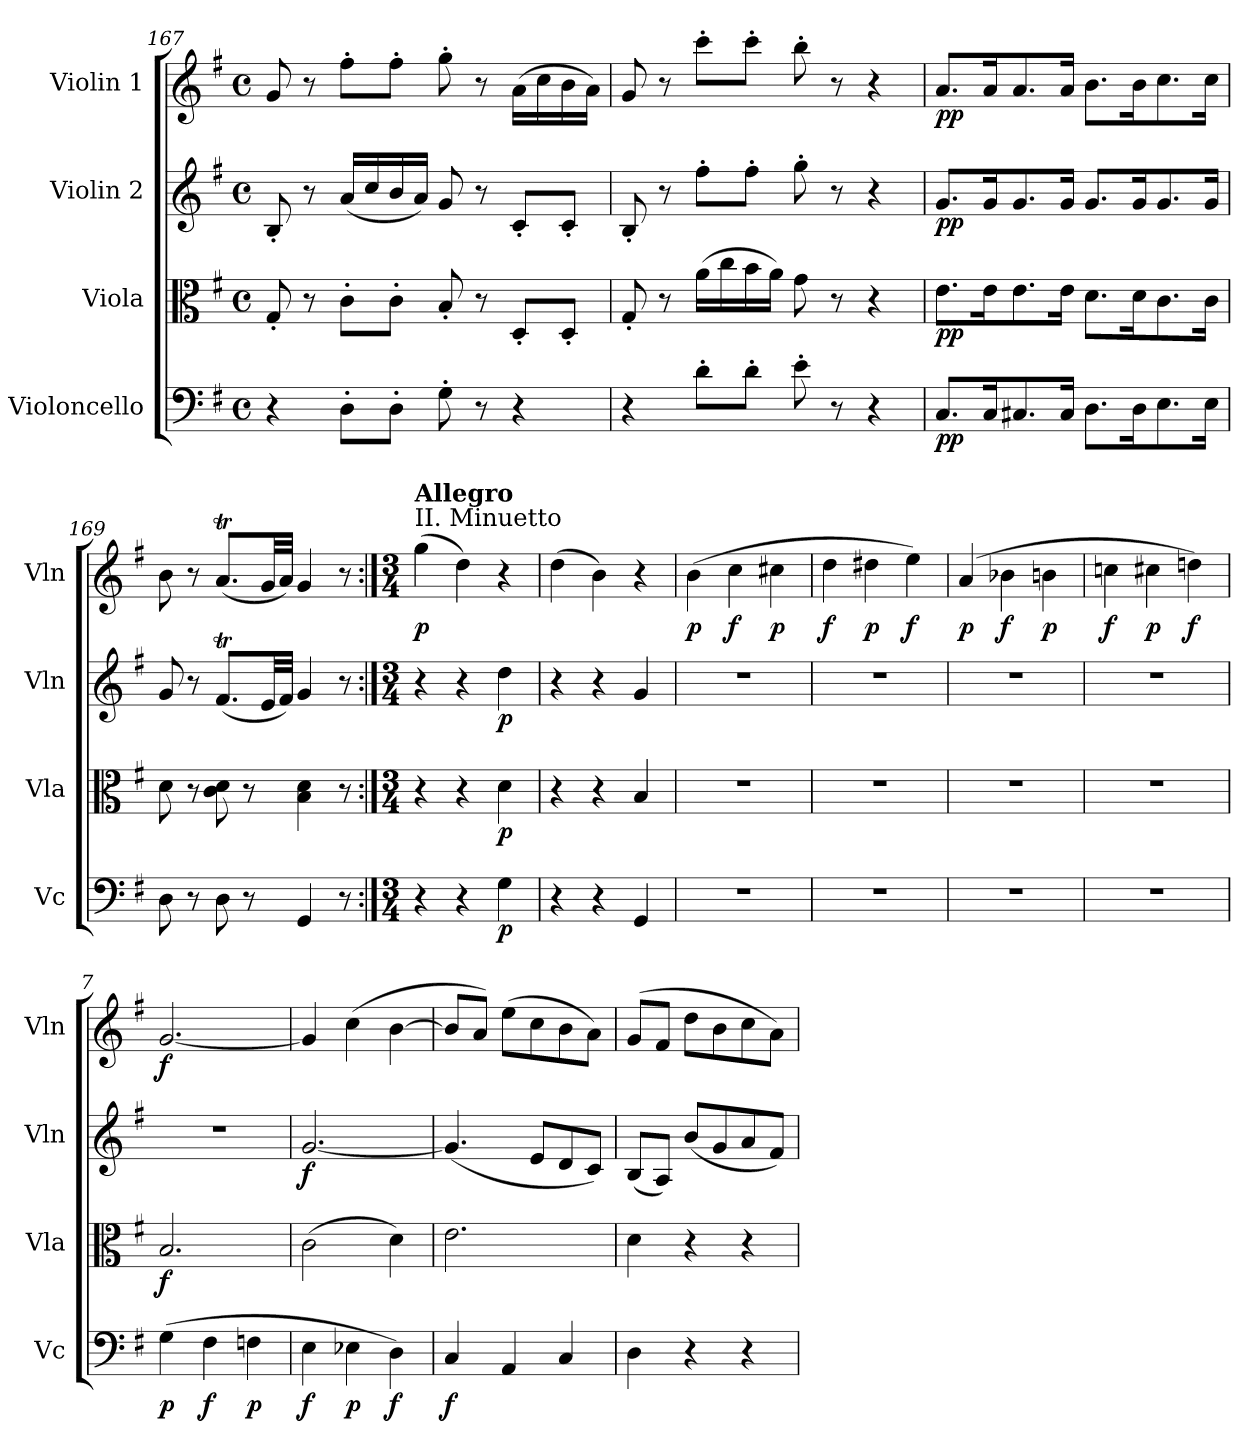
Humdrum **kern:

**kern	**dynam	**kern	**dynam	**kern	**dynam	**kern	**dynam
*part4	*part4	*part3	*part3	*part2	*part2	*part1	*part1
*staff4	*staff4	*staff3	*staff3	*staff2	*staff2	*staff1	*staff1
*I"Violoncello	*	*I"Viola	*	*I"Violin 2	*	*I"Violin 1	*
*I'Vc	*	*I'Vla	*	*I'Vln	*	*I'Vln	*
*clefF4	*	*clefC3	*	*clefG2	*	*clefG2	*
*k[f#]	*	*k[f#]	*	*k[f#]	*	*k[f#]	*
*M4/4	*	*M4/4	*	*M4/4	*	*M4/4	*
*met(c)	*	*met(c)	*	*met(c)	*	*met(c)	*
=167	=167	=167	=167	=167	=167	=167	=167
4r	.	8G'/	.	8B'/	.	8g/	.
.	.	8r	.	8r	.	8r	.
8D'\L	.	8c'\L	.	(16a/LL	.	8ff#'\L	.
.	.	.	.	16cc/	.	.	.
8D'\J	.	8c'\J	.	16b/	.	8ff#'\J	.
.	.	.	.	16a/JJ)	.	.	.
8G'\	.	8B'/	.	8g/	.	8gg'\	.
8r	.	8r	.	8r	.	8r	.
4r	.	8D'/L	.	8c'/L	.	(16a\LL	.
.	.	.	.	.	.	16cc\	.
.	.	8D'/J	.	8c'/J	.	16b\	.
.	.	.	.	.	.	16a\JJ)	.
=168	=168	=168	=168	=168	=168	=168	=168
4r	.	8G'/	.	8B'/	.	8g/	.
.	.	8r	.	8r	.	8r	.
8d'\L	.	(16a\LL	.	8ff#'\L	.	8ccc'\L	.
.	.	16cc\	.	.	.	.	.
8d'\J	.	16b\	.	8ff#'\J	.	8ccc'\J	.
.	.	16a\JJ)	.	.	.	.	.
8e'\	.	8g\	.	8gg'\	.	8bb'\	.
8r	.	8r	.	8r	.	8r	.
4r	.	4r	.	4r	.	4r	.
=169	=169	=169	=169	=169	=169	=169	=169
!	!LO:DY:b	!	!LO:DY:b	!	!LO:DY:b	!	!LO:DY:b
8.C/L	pp	8.e\L	pp	8.g/L	pp	8.a/L	pp
16C/K	.	16e\K	.	16g/K	.	16a/K	.
8.C#X/	.	8.e\	.	8.g/	.	8.a/	.
16C#/Jk	.	16e\Jk	.	16g/Jk	.	16a/Jk	.
8.D\L	.	8.d\L	.	8.g/L	.	8.b\L	.
16D\K	.	16d\K	.	16g/K	.	16b\K	.
8.E\	.	8.c\	.	8.g/	.	8.cc\	.
16E\Jk	.	16c\Jk	.	16g/Jk	.	16cc\Jk	.
!!LO:LB:g=z
=169X2	=169X2	=169X2	=169X2	=169X2	=169X2	=169X2	=169X2
8D\	.	8d\	.	8g/	.	8b\	.
8r	.	8r	.	8r	.	8r	.
8D\	.	8c\ 8d\	.	(8.f#t/L	.	(8.aT/L	.
8r	.	8r	.	.	.	.	.
.	.	.	.	32e/LL	.	32g/LL	.
.	.	.	.	32f#/JJJ)	.	32a/JJJ)	.
4GG/	.	4B\ 4d\	.	4g/	.	4g/	.
8r	.	8r	.	8r	.	8r	.
!!LO:PB:g=z
=1:|!	=1:|!	=1:|!	=1:|!	=1:|!	=1:|!	=1:|!	=1:|!
*M3/4	*	*M3/4	*	*M3/4	*	*M3/4	*
!	!	!	!	!	!	!LO:TX:a:t=II. Minuetto	!
!	!	!	!	!	!	!LO:TX:a:B:t=Allegro	!
!	!	!	!	!	!	!	!LO:DY:b
4r	.	4r	.	4r	.	(4gg\	p
4r	.	4r	.	4r	.	4dd\)	.
!	!LO:DY:b	!	!LO:DY:b	!	!LO:DY:b	!	!
4G\	p	4d\	p	4dd\	p	4r	.
=2	=2	=2	=2	=2	=2	=2	=2
4r	.	4r	.	4r	.	(4dd\	.
4r	.	4r	.	4r	.	4b\)	.
4GG/	.	4B/	.	4g/	.	4r	.
=3	=3	=3	=3	=3	=3	=3	=3
!	!	!	!	!	!	!	!LO:DY:b
2.r	.	2.r	.	2.r	.	(4b\	p
!	!	!	!	!	!	!	!LO:DY:b
.	.	.	.	.	.	4cc\	f
!	!	!	!	!	!	!	!LO:DY:b
.	.	.	.	.	.	4cc#X\	p
=4	=4	=4	=4	=4	=4	=4	=4
!	!	!	!	!	!	!	!LO:DY:b
2.r	.	2.r	.	2.r	.	4dd\	f
!	!	!	!	!	!	!	!LO:DY:b
.	.	.	.	.	.	4dd#X\	p
!	!	!	!	!	!	!	!LO:DY:b
.	.	.	.	.	.	4ee\)	f
=5	=5	=5	=5	=5	=5	=5	=5
!	!	!	!	!	!	!	!LO:DY:b
2.r	.	2.r	.	2.r	.	(4a/	p
!	!	!	!	!	!	!	!LO:DY:b
.	.	.	.	.	.	4b-X\	f
!	!	!	!	!	!	!	!LO:DY:b
.	.	.	.	.	.	4bn\	p
=6	=6	=6	=6	=6	=6	=6	=6
!	!	!	!	!	!	!	!LO:DY:b
2.r	.	2.r	.	2.r	.	4ccn\	f
!	!	!	!	!	!	!	!LO:DY:b
.	.	.	.	.	.	4cc#X\	p
!	!	!	!	!	!	!	!LO:DY:b
.	.	.	.	.	.	4ddn\)	f
=7	=7	=7	=7	=7	=7	=7	=7
!	!LO:DY:b	!	!LO:DY:b	!	!	!	!LO:DY:b
(4G\	p	2.B/	f	2.r	.	[2.g/	f
!	!LO:DY:b	!	!	!	!	!	!
4F#\	f	.	.	.	.	.	.
!	!LO:DY:b	!	!	!	!	!	!
4Fn\	p	.	.	.	.	.	.
=8	=8	=8	=8	=8	=8	=8	=8
!	!LO:DY:b	!	!	!	!LO:DY:b	!	!
4E\	f	(2c\	.	[2.g/	f	4g/]	.
!	!LO:DY:b	!	!	!	!	!	!
4E-X\	p	.	.	.	.	(4cc\	.
!	!LO:DY:b	!	!	!	!	!	!
4D\)	f	4d\)	.	.	.	[4b\	.
=9	=9	=9	=9	=9	=9	=9	=9
!	!LO:DY:b	!	!	!	!	!	!
4C/	f	2.e\	.	(4.g/]	.	8b/L]	.
.	.	.	.	.	.	8a/J)	.
4AA/	.	.	.	.	.	(8ee\L	.
.	.	.	.	8e/L	.	8cc\	.
4C/	.	.	.	8d/	.	8b\	.
.	.	.	.	8c/J)	.	8a\J)	.
=10	=10	=10	=10	=10	=10	=10	=10
4D\	.	4d\	.	(8B/L	.	(8g/L	.
.	.	.	.	8A/J)	.	8f#/J	.
4r	.	4r	.	(8b/L	.	8dd\L	.
.	.	.	.	8g/	.	8b\	.
4r	.	4r	.	8a/	.	8cc\	.
.	.	.	.	8f#/J)	.	8a\J)	.
=	=	=	=	=	=	=	=
*-	*-	*-	*-	*-	*-	*-	*-
